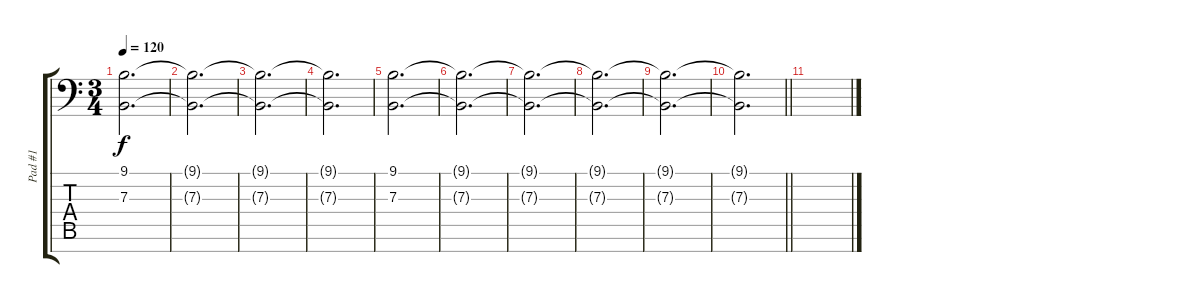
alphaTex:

\track ("Pad #1" "Pad #1") {instrument pad2warm}
\staff {score tabs}
\tuning (D3 A2 E2 D2 A1 E1 A0) {hide}
\ts (3 4)
\tempo 120
\clef f4
\ks c
(9.1{t} 7.3{t}).2{d dy f} |
(9.1{t} 7.3{t}).2{d} |
(9.1{t} 7.3{t}).2{d} |
(9.1{t} 7.3{t}).2{d} |
(9.1 7.3).2{d volume 6} |
(9.1{t} 7.3{t}).2{d} |
(9.1{t} 7.3{t}).2{d} |
(9.1{t} 7.3{t}).2{d} |
(9.1{t} 7.3{t}).2{d} |
\barLineRight lightlight
(9.1{t} 7.3{t}).2{d} |
\section ("" "")
